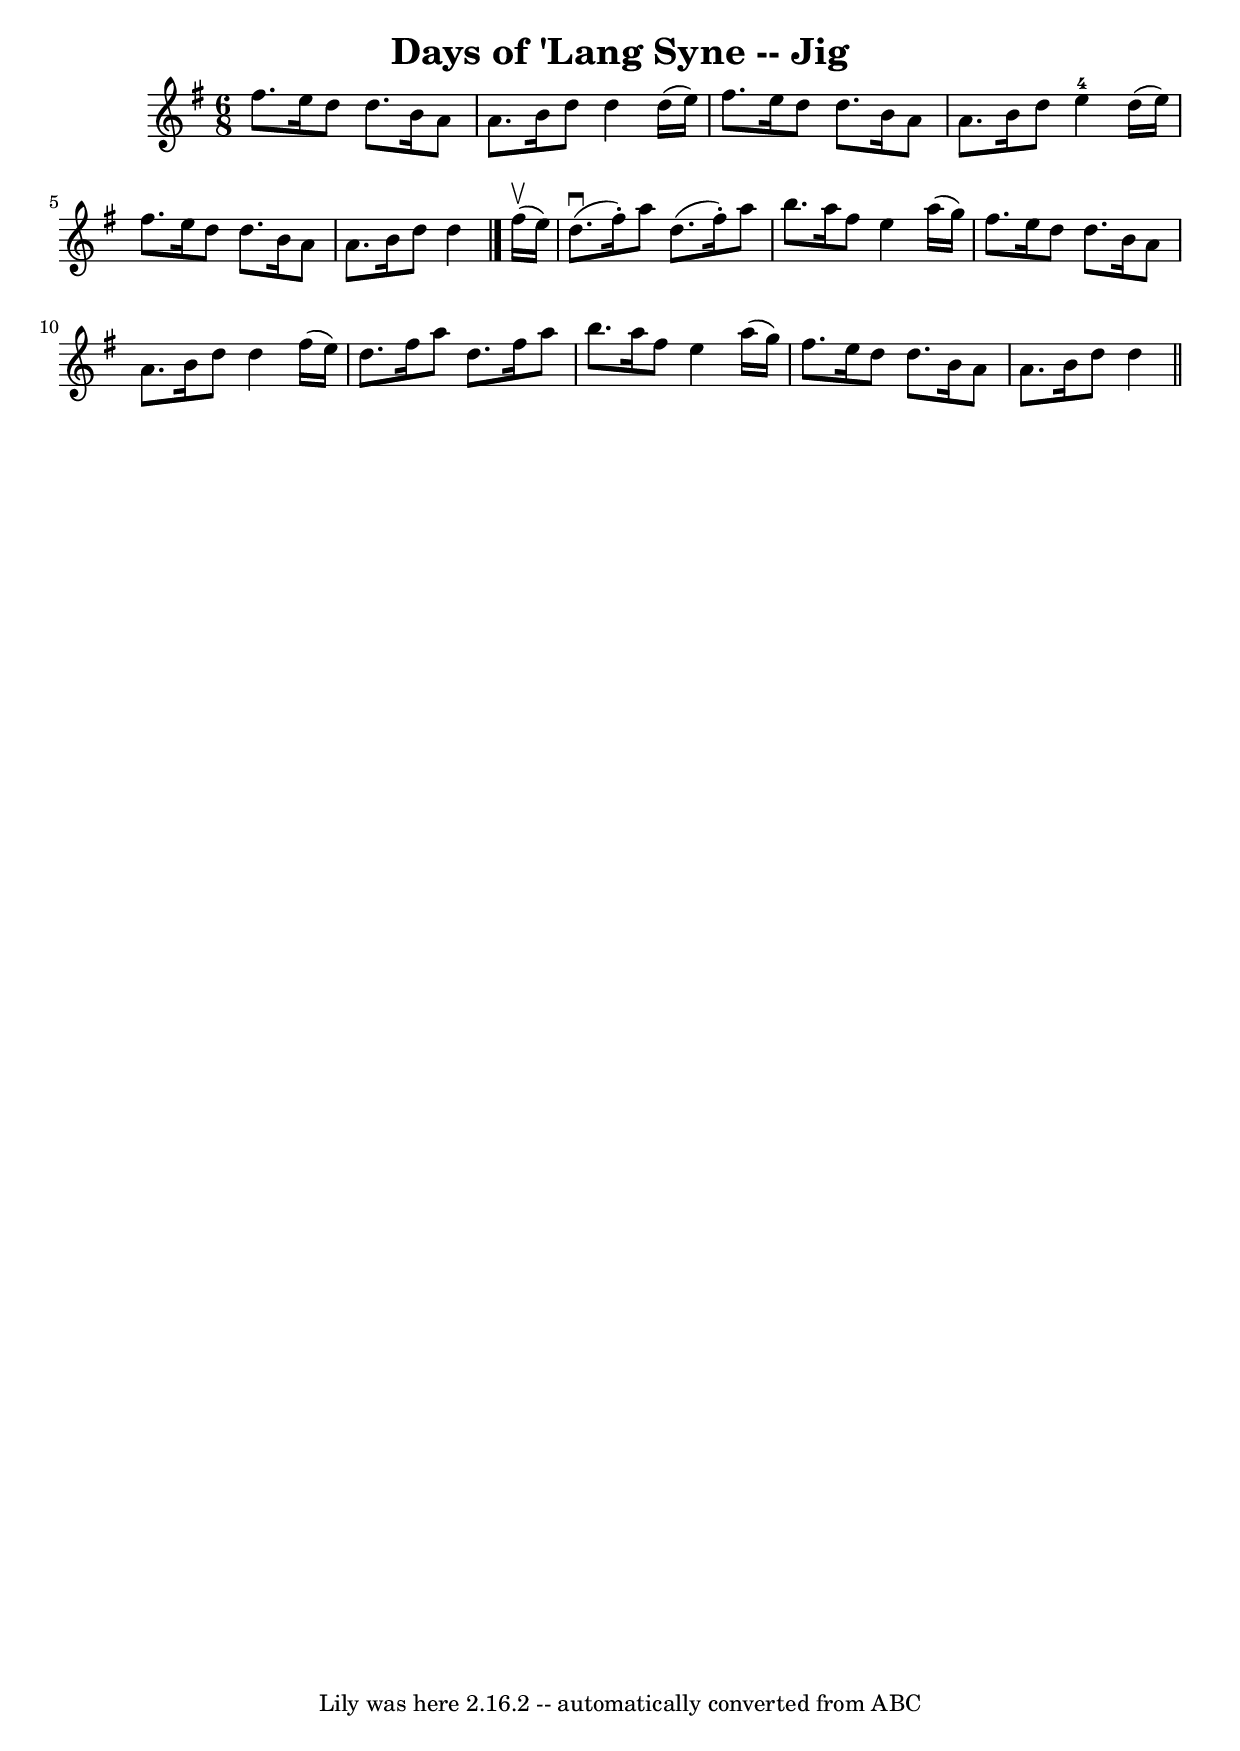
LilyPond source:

\version "2.16.2"
\include "Mammoth.ily"
\header {
  %% book = "Ryan's Mammoth Collection"
  crossRefNumber = "1"
  footnotes = ""
  origin = "SCOTCH"
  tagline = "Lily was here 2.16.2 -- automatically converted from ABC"
  title = "Days of 'Lang Syne -- Jig"

}
voicedefault =  {


  \time 6/8 
  \key d \mixolydian
  fis''8. e''16 d''8 d''8. b'16    
  a'8  |
  a'8. b'16 d''8 d''4 d''16 (e''16) |
  
  fis''8. e''16 d''8 d''8. b'16 a'8  |
  a'8. b'16    
  d''8 e''4-4 d''16 (e''16) |
  fis''8. e''16 d''8 
  d''8. b'16 a'8  |
  a'8. b'16 d''8 d''4  \bar "|."     
  fis''16^\upbow(e''16) |
  d''8.^\downbow(fis''16-.) a''8 
  d''8. (fis''16-.) a''8  |
  b''8. a''16 fis''8 e''4  
  a''16 (g''16) |
  fis''8. e''16 d''8 d''8. b'16    
  a'8  |
  a'8. b'16 d''8 d''4 fis''16 (e''16) 
  |
  d''8. fis''16 a''8 d''8. fis''16 a''8  |
  
  b''8. a''16 fis''8 e''4 a''16 (g''16) |
  fis''8.    
  e''16 d''8 d''8. b'16 a'8  |
  a'8. b'16 d''8 d''4  
  \bar "||"   

}

\score{
  <<

    \context Staff="default"
    {
      \voicedefault 
      
    }

  >>
  \layout {
    
  }
  \midi {
  }

}
